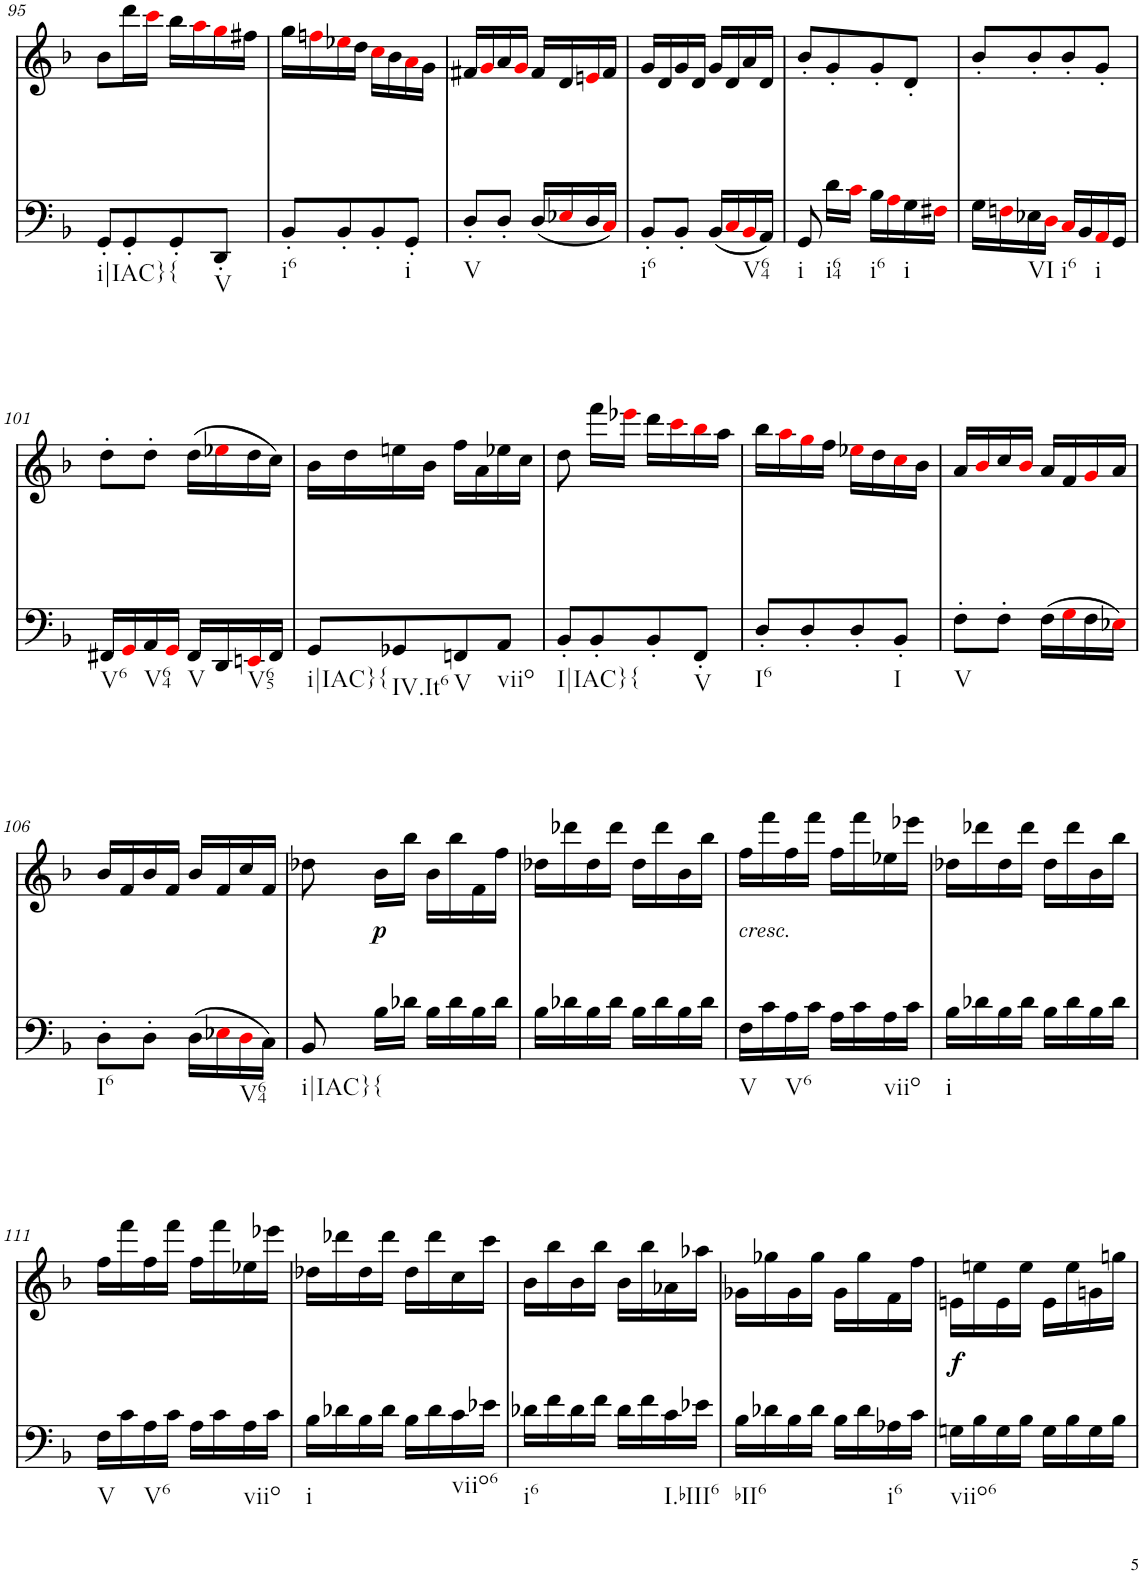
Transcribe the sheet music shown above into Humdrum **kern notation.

**kern	**dynam	**kern	**text	**dynam
*part2	*part2	*part1	*part1	*part1
*staff2	*staff2	*staff1	*staff1	*staff1
*I"piano	*	*I"piano	*	*
*I'Pno	*	*I'Pno	*	*
!!LO:PB:g=z
*clefF4	*	*clefG2	*	*
*k[b-]	*	*k[b-]	*	*
*F:	*	*F:	*	*
*M2/4	*	*M2/4	*	*
=95	=95	=95	=95	=95
!LO:TX:b:t=i|IAC}{	!	!	!	!
8GG'/L	.	8b-\L	.	.
8GG'/	.	16ddd\L	.	.
.	.	16ccci\JJ	.	.
8GG'/	.	16bb-\LL	.	.
.	.	16aai\	.	.
!LO:TX:b:t=V	!	!	!	!
8DD'/J	.	16ggi\	.	.
.	.	16ff#X\JJ	.	.
=96	=96	=96	=96	=96
!LO:TX:b:t=i6	!	!	!	!
8BB-'/L	.	16gg\LL	.	.
.	.	16ffni\	.	.
8BB-'/	.	16ee-Xi\	.	.
.	.	16dd\JJ	.	.
8BB-'/	.	16cci\LL	.	.
.	.	16b-\	.	.
!LO:TX:b:t=i	!	!	!	!
8GG'/J	.	16ai\	.	.
.	.	16g\JJ	.	.
=97	=97	=97	=97	=97
!LO:TX:b:t=V	!	!	!	!
8D'/L	.	16f#X/LL	.	.
.	.	16gi/	.	.
8D'/J	.	16a/	.	.
.	.	16gi/JJ	.	.
(16D/LL	.	16f#/LL	.	.
16E-Xi/	.	16d/	.	.
16D/	.	16eni/	.	.
16Ci/JJ)	.	16f#/JJ	.	.
=98	=98	=98	=98	=98
!LO:TX:b:t=i6	!	!	!	!
8BB-'/L	.	16g/LL	.	.
.	.	16d/	.	.
8BB-'/J	.	16g/	.	.
.	.	16d/JJ	.	.
(16BB-/LL	.	16g/LL	.	.
16Ci/	.	16d/	.	.
!LO:TX:b:t=V64	!	!	!	!
16BB-i/	.	16a/	.	.
16AA/JJ)	.	16d/JJ	.	.
=99	=99	=99	=99	=99
!LO:TX:b:t=i	!	!	!	!
8GG/	.	8b-'/L	.	.
!LO:TX:b:t=i64	!	!	!	!
16d\LL	.	8g'/	.	.
16ci\JJ	.	.	.	.
!LO:TX:b:t=i6	!	!	!	!
16B-\LL	.	8g'/	.	.
16Ai\	.	.	.	.
!LO:TX:b:t=i	!	!	!	!
16G\	.	8d'/J	.	.
16F#Xi\JJ	.	.	.	.
=100	=100	=100	=100	=100
16G\LL	.	8b-'/L	.	.
16Fni\	.	.	.	.
!LO:TX:b:t=VI	!	!	!	!
16E-X\	.	8b-'/	.	.
16Di\JJ	.	.	.	.
!LO:TX:b:t=i6	!	!	!	!
16Ci/LL	.	8b-'/	.	.
16BB-/	.	.	.	.
!LO:TX:b:t=i	!	!	!	!
16AAi/	.	8g'/J	.	.
16GG/JJ	.	.	.	.
!!LO:LB:g=z
=101	=101	=101	=101	=101
!LO:TX:b:t=V6	!	!	!	!
16FF#X/LL	.	8dd'\L	.	.
16GGi/	.	.	.	.
!LO:TX:b:t=V64	!	!	!	!
16AA/	.	8dd'\J	.	.
16GGi/JJ	.	.	.	.
!LO:TX:b:t=V	!	!	!	!
16FF#/LL	.	(16dd\LL	.	.
16DD/	.	16ee-Xi\	.	.
!LO:TX:b:t=V65	!	!	!	!
16EEni/	.	16dd\	.	.
16FF#/JJ	.	16cc\JJ)	.	.
=102	=102	=102	=102	=102
!LO:TX:b:t=i|IAC}{	!	!	!	!
8GG/L	.	16b-\LL	.	.
.	.	16dd\	.	.
!LO:TX:b:t=IV.It6	!	!	!	!
8GG-X/	.	16een\	.	.
.	.	16b-\JJ	.	.
!LO:TX:b:t=V	!	!	!	!
8FFn/	.	16ff\LL	.	.
.	.	16a\	.	.
!LO:TX:b:t=viio	!	!	!	!
8AA/J	.	16ee-X\	.	.
.	.	16cc\JJ	.	.
=103	=103	=103	=103	=103
!LO:TX:b:t=I|IAC}{	!	!	!	!
8BB-'/L	.	8dd\	.	.
8BB-'/	.	16fff\LL	.	.
.	.	16eee-Xi\JJ	.	.
8BB-'/	.	16ddd\LL	.	.
.	.	16ccci\	.	.
!LO:TX:b:t=V	!	!	!	!
8FF'/J	.	16bb-i\	.	.
.	.	16aa\JJ	.	.
=104	=104	=104	=104	=104
!LO:TX:b:t=I6	!	!	!	!
8D'/L	.	16bb-\LL	.	.
.	.	16aai\	.	.
8D'/	.	16ggi\	.	.
.	.	16ff\JJ	.	.
8D'/	.	16ee-Xi\LL	.	.
.	.	16dd\	.	.
!LO:TX:b:t=I	!	!	!	!
8BB-'/J	.	16cci\	.	.
.	.	16b-\JJ	.	.
=105	=105	=105	=105	=105
!LO:TX:b:t=V	!	!	!	!
8F'\L	.	16a/LL	.	.
.	.	16b-i/	.	.
8F'\J	.	16cc/	.	.
.	.	16b-i/JJ	.	.
(16F\LL	.	16a/LL	.	.
16Gi\	.	16f/	.	.
16F\	.	16gi/	.	.
16E-Xi\JJ)	.	16a/JJ	.	.
!!LO:LB:g=z
=106	=106	=106	=106	=106
!LO:TX:b:t=I6	!	!	!	!
8D'\L	.	16b-/LL	.	.
.	.	16f/	.	.
8D'\J	.	16b-/	.	.
.	.	16f/JJ	.	.
(16D\LL	.	16b-/LL	.	.
16E-Xi\	.	16f/	.	.
!LO:TX:b:t=V64	!	!	!	!
16Di\	.	16cc/	.	.
16C\JJ)	.	16f/JJ	.	.
=107	=107	=107	=107	=107
!LO:TX:b:t=i|IAC}	!	!	!	!
8BB-/	.	8dd-X\	.	.
!LO:TX:b:t={	!	!	!	!
!	!	!	!LO:LY:b	!LO:DY:b
16B-\LL	.	16b-\LL	p	p
16d-X\JJ	.	16bb-\JJ	.	.
16B-\LL	.	16b-\LL	.	.
16d-\	.	16bb-\	.	.
16B-\	.	16f\	.	.
16d-\JJ	.	16ff\JJ	.	.
=108	=108	=108	=108	=108
16B-\LL	.	16dd-X\LL	.	.
16d-X\	.	16ddd-X\	.	.
16B-\	.	16dd-\	.	.
16d-\JJ	.	16ddd-\JJ	.	.
16B-\LL	.	16dd-\LL	.	.
16d-\	.	16ddd-\	.	.
16B-\	.	16b-\	.	.
16d-\JJ	.	16bb-\JJ	.	.
=109	=109	=109	=109	=109
!	!	!LO:TX:b:i:t=cresc.	!	!
!LO:TX:b:t=V	!	!	!	!
!	!	!	!LO:LY:b	!
16F\LL	.	16ff\LL	<	.
16c\	.	16fff\	.	.
!LO:TX:b:t=V6	!	!	!	!
16A\	.	16ff\	.	.
16c\JJ	.	16fff\JJ	.	.
16A\LL	.	16ff\LL	.	.
16c\	.	16fff\	.	.
!LO:TX:b:t=viio	!	!	!	!
16A\	.	16ee-X\	.	.
16c\JJ	.	16eee-X\JJ	.	.
=110	=110	=110	=110	=110
!LO:TX:b:t=i	!	!	!	!
16B-\LL	.	16dd-X\LL	.	.
16d-X\	.	16ddd-X\	.	.
16B-\	.	16dd-\	.	.
16d-\JJ	.	16ddd-\JJ	.	.
16B-\LL	.	16dd-\LL	.	.
16d-\	.	16ddd-\	.	.
16B-\	.	16b-\	.	.
16d-\JJ	.	16bb-\JJ	.	.
!!LO:LB:g=z
=111	=111	=111	=111	=111
!LO:TX:b:t=V	!	!	!	!
16F\LL	.	16ff\LL	.	.
16c\	.	16fff\	.	.
!LO:TX:b:t=V6	!	!	!	!
16A\	.	16ff\	.	.
16c\JJ	.	16fff\JJ	.	.
16A\LL	.	16ff\LL	.	.
16c\	.	16fff\	.	.
!LO:TX:b:t=viio	!	!	!	!
16A\	.	16ee-X\	.	.
16c\JJ	.	16eee-X\JJ	.	.
=112	=112	=112	=112	=112
!LO:TX:b:t=i	!	!	!	!
16B-\LL	.	16dd-X\LL	.	.
16d-X\	.	16ddd-X\	.	.
16B-\	.	16dd-\	.	.
16d-\JJ	.	16ddd-\JJ	.	.
16B-\LL	.	16dd-\LL	.	.
16d-\	.	16ddd-\	.	.
!LO:TX:b:t=viio6	!	!	!	!
16c\	.	16cc\	.	.
16e-X\JJ	.	16ccc\JJ	.	.
=113	=113	=113	=113	=113
!LO:TX:b:t=i6	!	!	!	!
16d-X\LL	.	16b-\LL	.	.
16f\	.	16bb-\	.	.
16d-\	.	16b-\	.	.
16f\JJ	.	16bb-\JJ	.	.
16d-\LL	.	16b-\LL	.	.
16f\	.	16bb-\	.	.
!LO:TX:b:t=I.bIII6	!	!	!	!
16c\	.	16a-X\	.	.
16e-X\JJ	.	16aa-X\JJ	.	.
=114	=114	=114	=114	=114
!LO:TX:b:t=bII6	!	!	!	!
16B-\LL	.	16g-X\LL	.	.
16d-X\	.	16gg-X\	.	.
16B-\	.	16g-\	.	.
16d-\JJ	.	16gg-\JJ	.	.
16B-\LL	.	16g-\LL	.	.
16d-\	.	16gg-\	.	.
!LO:TX:b:t=i6	!	!	!	!
16A-X\	.	16f\	.	.
16c\JJ	.	16ff\JJ	.	.
=115	=115	=115	=115	=115
!LO:TX:b:t=viio6	!	!	!	!
!	!LO:DY:a	!	!LO:LY:b	!
16Gn\LL	f	16en\LL	f	.
16B-\	.	16een\	.	.
16G\	.	16e\	.	.
16B-\JJ	.	16ee\JJ	.	.
16G\LL	.	16e\LL	.	.
16B-\	.	16ee\	.	.
16G\	.	16gn\	.	.
16B-\JJ	.	16ggn\JJ	.	.
=	=	=	=	=
*-	*-	*-	*-	*-
